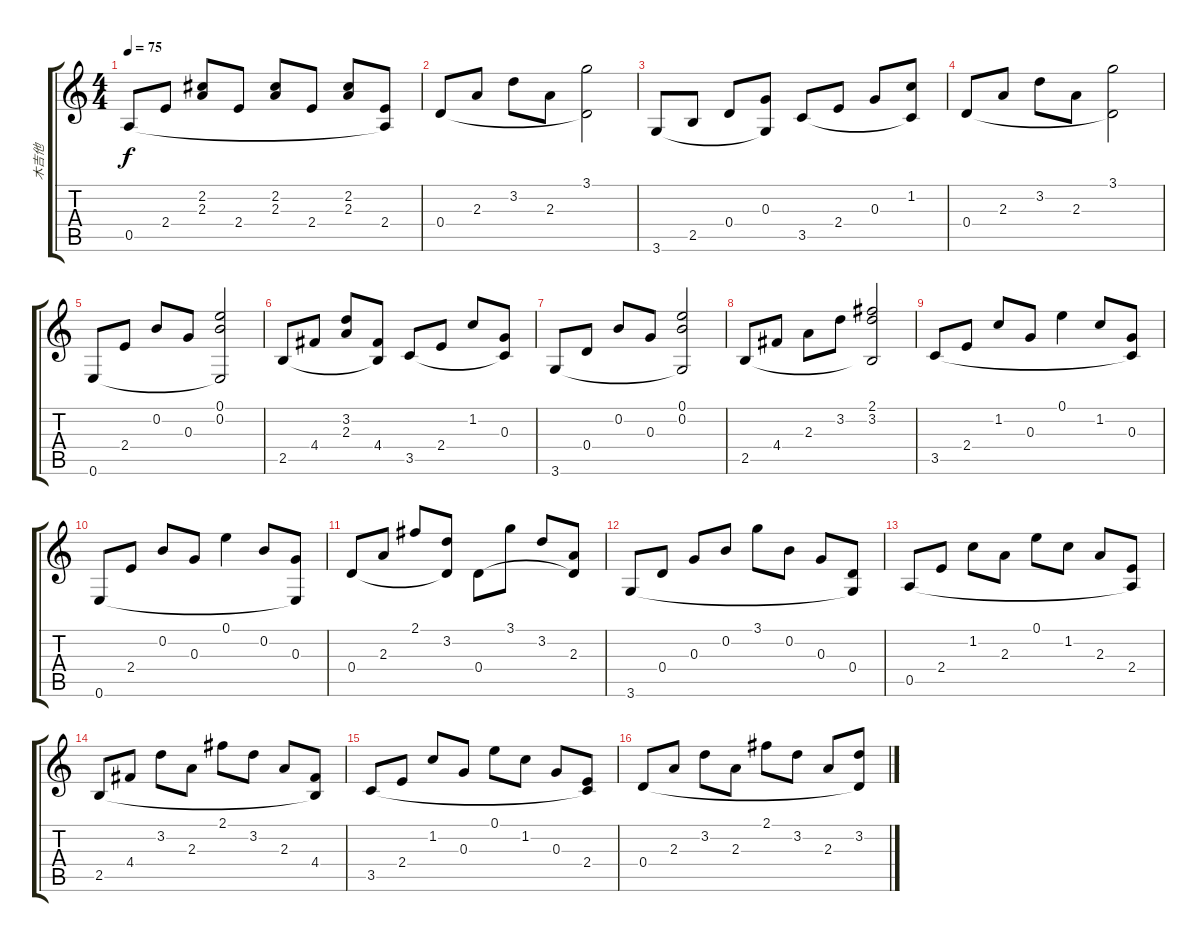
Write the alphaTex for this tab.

\track ("木吉他" "木吉他") {instrument acousticguitarsteel}
\staff {score tabs}
\tuning (E4 B3 G3 D3 A2 E2) {hide}
\ts (4 4)
\tempo 75
\clef g2
\ks c
0.5.8{dy f} 2.4.8 (2.2 2.3).8 2.4.8 (2.2 2.3).8 2.4.8 (2.2 2.3).8 (2.4 0.5{t}).8 |
0.4.8 2.3.8 3.2.8 2.3.8 (3.1 0.4{t}).2 |
3.6.8 2.5.8 0.4.8 (0.3 3.6{t}).8 3.5.8 2.4.8 0.3.8 (1.2 3.5{t}).8 |
0.4.8 2.3.8 3.2.8 2.3.8 (3.1 0.4{t}).2 |
0.6.8 2.4.8 0.2.8 0.3.8 (0.1 0.2 0.6{t}).2 |
2.5.8 4.4.8 (3.2 2.3).8 (4.4 2.5{t}).8 3.5.8 2.4.8 1.2.8 (0.3 3.5{t}).8 |
3.6.8 0.4.8 0.2.8 0.3.8 (0.1 0.2 3.6{t}).2 |
2.5.8 4.4.8 2.3.8 3.2.8 (2.1 3.2 2.5{t}).2 |
3.5.8 2.4.8 1.2.8 0.3.8 0.1.4 1.2.8 (0.3 3.5{t}).8 |
0.6.8 2.4.8 0.2.8 0.3.8 0.1.4 0.2.8 (0.3 0.6{t}).8 |
0.4.8 2.3.8 2.1.8 (3.2 0.4{t}).8 0.4.8 3.1.8 3.2.8 (2.3 0.4{t}).8 |
3.6.8 0.4.8 0.3.8 0.2.8 3.1.8 0.2.8 0.3.8 (0.4 3.6{t}).8 |
0.5.8 2.4.8 1.2.8 2.3.8 0.1.8 1.2.8 2.3.8 (2.4 0.5{t}).8 |
2.5.8 4.4.8 3.2.8 2.3.8 2.1.8 3.2.8 2.3.8 (4.4 2.5{t}).8 |
3.5.8 2.4.8 1.2.8 0.3.8 0.1.8 1.2.8 0.3.8 (2.4 3.5{t}).8 |
0.4.8 2.3.8 3.2.8 2.3.8 2.1.8 3.2.8 2.3.8 (3.2 0.4{t}).8
